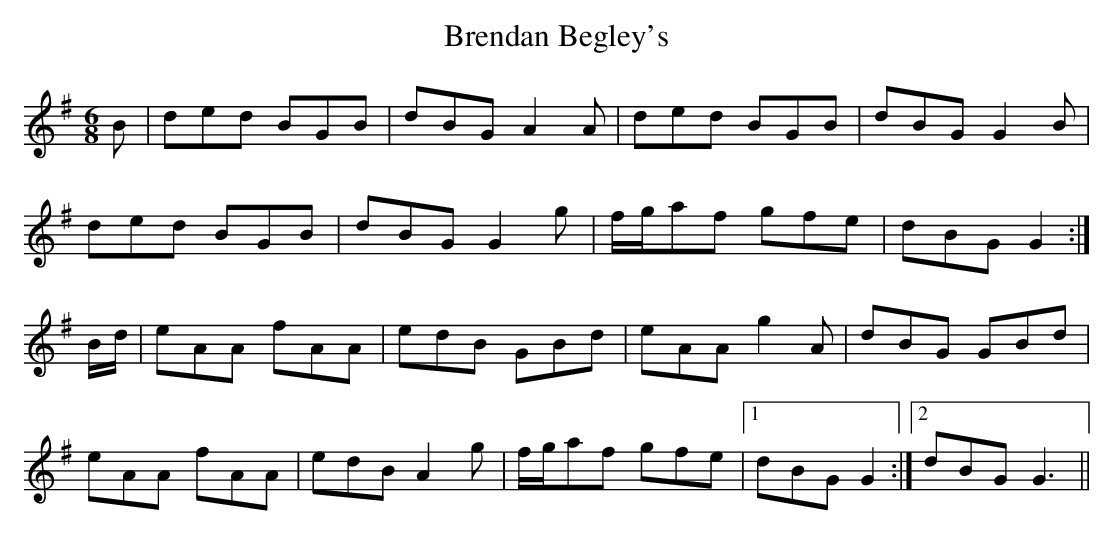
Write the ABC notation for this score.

X:1
T: Brendan Begley's
L: 1/8
M: 6/8
K: G
B|ded BGB|dBG A2A|ded BGB|dBG G2B|
ded BGB|dBG G2g|f/g/af gfe|dBG G2 :|
B/d/|eAA fAA|edB GBd|eAA g2A|dBG GBd|
eAA fAA|edB A2g|f/g/af gfe|1 dBG G2 :|2\
dBG G3 ||
